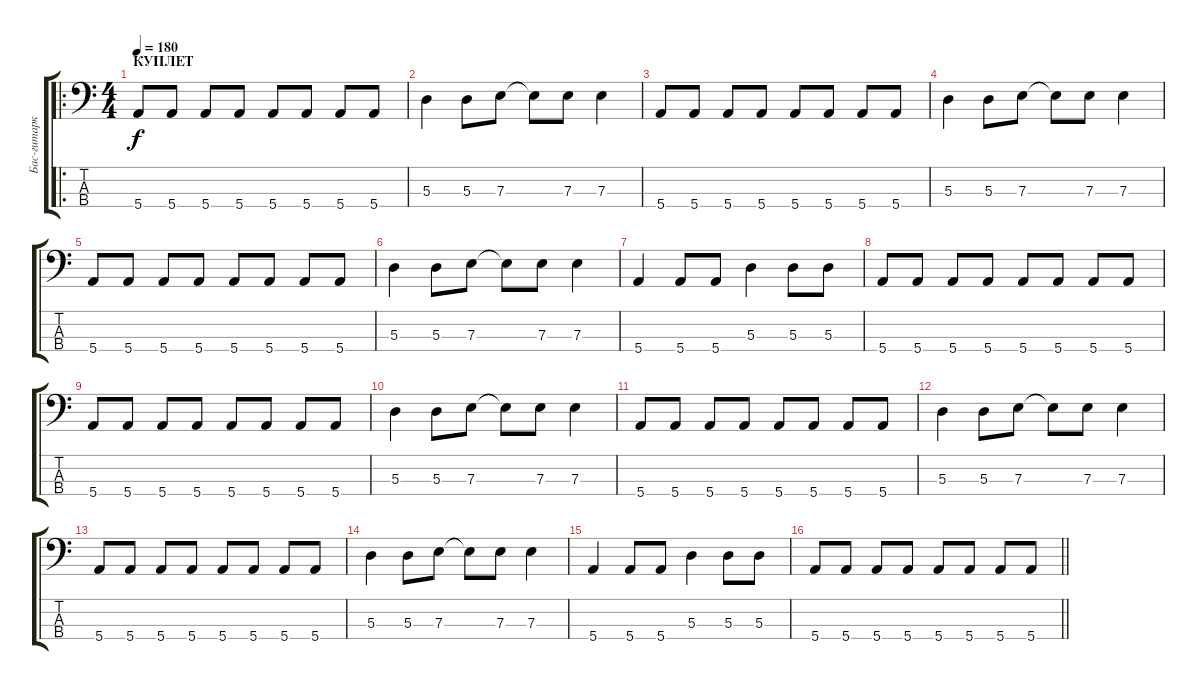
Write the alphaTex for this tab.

\track ("Бас-гитарка - Ди Ди Рамон" "Бас-гитарк") {instrument electricbasspick}
\staff {score tabs}
\tuning (G2 D2 A1 E1) {hide}
\ro
\ts (4 4)
\section ("" "КУПЛЕТ ")
\tempo 180
\clef f4
\ks c
5.4.8{dy f} 5.4.8 5.4.8 5.4.8 5.4.8 5.4.8 5.4.8 5.4.8 |
5.3.4 5.3.8 7.3.8 7.3{t}.8 7.3.8 7.3.4 |
5.4.8 5.4.8 5.4.8 5.4.8 5.4.8 5.4.8 5.4.8 5.4.8 |
5.3.4 5.3.8 7.3.8 7.3{t}.8 7.3.8 7.3.4 |
5.4.8 5.4.8 5.4.8 5.4.8 5.4.8 5.4.8 5.4.8 5.4.8 |
5.3.4 5.3.8 7.3.8 7.3{t}.8 7.3.8 7.3.4 |
5.4.4 5.4.8 5.4.8 5.3.4 5.3.8 5.3.8 |
5.4.8 5.4.8 5.4.8 5.4.8 5.4.8 5.4.8 5.4.8 5.4.8 |
5.4.8 5.4.8 5.4.8 5.4.8 5.4.8 5.4.8 5.4.8 5.4.8 |
5.3.4 5.3.8 7.3.8 7.3{t}.8 7.3.8 7.3.4 |
5.4.8 5.4.8 5.4.8 5.4.8 5.4.8 5.4.8 5.4.8 5.4.8 |
5.3.4 5.3.8 7.3.8 7.3{t}.8 7.3.8 7.3.4 |
5.4.8 5.4.8 5.4.8 5.4.8 5.4.8 5.4.8 5.4.8 5.4.8 |
5.3.4 5.3.8 7.3.8 7.3{t}.8 7.3.8 7.3.4 |
5.4.4 5.4.8 5.4.8 5.3.4 5.3.8 5.3.8 |
\barLineRight lightlight
5.4.8 5.4.8 5.4.8 5.4.8 5.4.8 5.4.8 5.4.8 5.4.8
